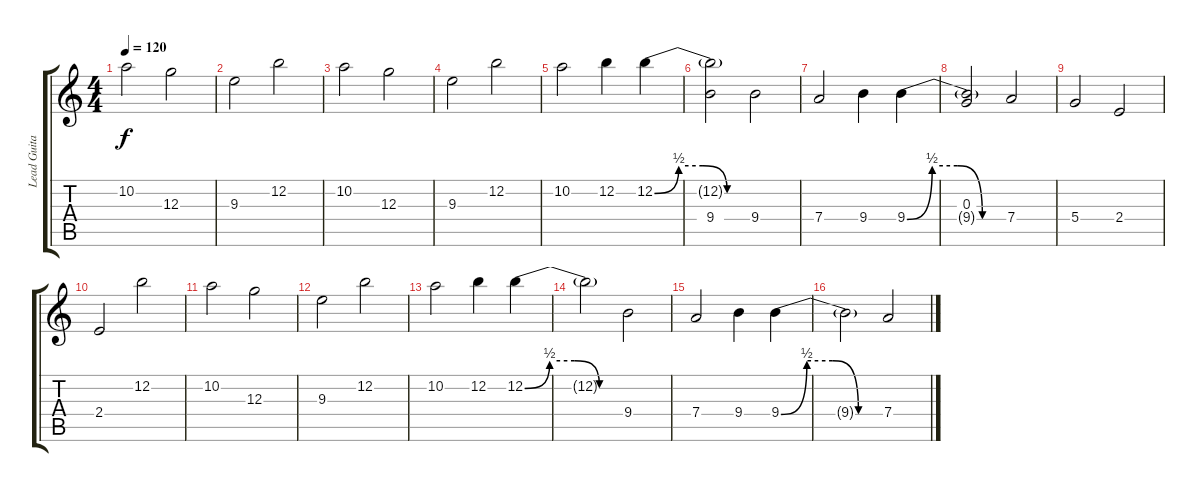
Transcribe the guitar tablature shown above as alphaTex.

\track ("Lead Guitar" "Lead Guita") {instrument distortionguitar}
\staff {score tabs}
\tuning (E4 B3 G3 D3 A2 E2) {hide}
\ts (4 4)
\tempo 120
\clef g2
\ks c
10.2.2{dy f} 12.3.2 |
9.3.2 12.2.2 |
10.2.2 12.3.2 |
9.3.2 12.2.2 |
10.2.2 12.2.4 12.2{be (custom 0 0 15 2 30 2 45 0 60 0)}.4 |
(12.2{t} 9.4).2 9.4.2 |
7.4.2 9.4.4 9.4{be (custom 0 0 15 2 30 2 45 0 60 0)}.4 |
(0.3 9.4{t}).2 7.4.2 |
5.4.2 2.4.2 |
2.4.2 12.2.2 |
10.2.2 12.3.2 |
9.3.2 12.2.2 |
10.2.2 12.2.4 12.2{be (custom 0 0 15 2 30 2 45 0 60 0)}.4 |
12.2{t}.2 9.4.2 |
7.4.2 9.4.4 9.4{be (custom 0 0 15 2 30 2 45 0 60 0)}.4 |
9.4{t}.2 7.4.2
